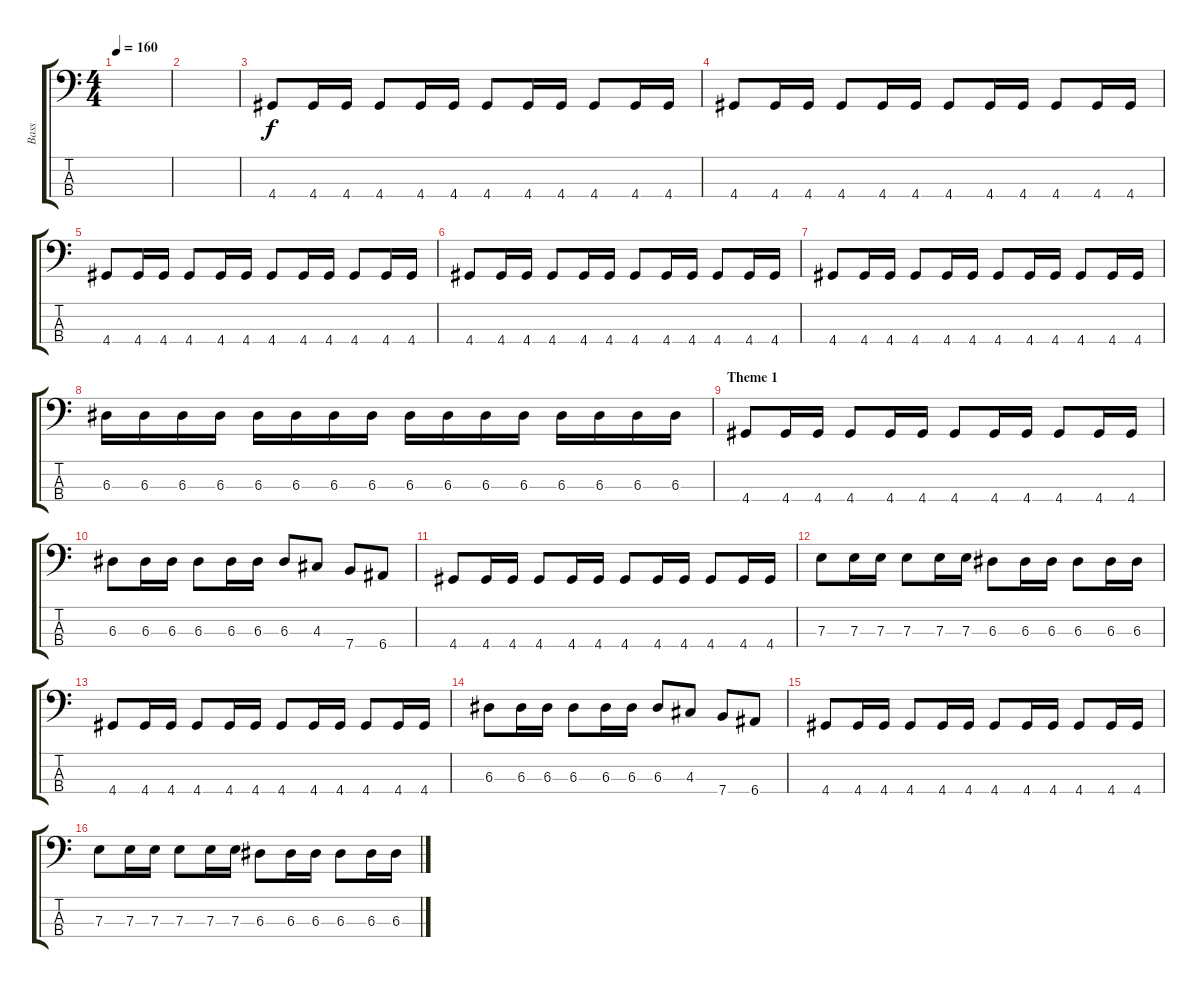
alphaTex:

\track ("Bass" "Bass") {instrument electricbassfinger}
\staff {score tabs}
\tuning (G2 D2 A1 E1) {hide}
\ts (4 4)
\tempo 160
\clef f4
\ks c
|
|
4.4.8 4.4.16 4.4.16 4.4.8 4.4.16 4.4.16 4.4.8 4.4.16 4.4.16 4.4.8 4.4.16 4.4.16 |
4.4.8 4.4.16 4.4.16 4.4.8 4.4.16 4.4.16 4.4.8 4.4.16 4.4.16 4.4.8 4.4.16 4.4.16 |
4.4.8 4.4.16 4.4.16 4.4.8 4.4.16 4.4.16 4.4.8 4.4.16 4.4.16 4.4.8 4.4.16 4.4.16 |
4.4.8 4.4.16 4.4.16 4.4.8 4.4.16 4.4.16 4.4.8 4.4.16 4.4.16 4.4.8 4.4.16 4.4.16 |
4.4.8 4.4.16 4.4.16 4.4.8 4.4.16 4.4.16 4.4.8 4.4.16 4.4.16 4.4.8 4.4.16 4.4.16 |
6.3.16 6.3.16 6.3.16 6.3.16 6.3.16 6.3.16 6.3.16 6.3.16 6.3.16 6.3.16 6.3.16 6.3.16 6.3.16 6.3.16 6.3.16 6.3.16 |
\section ("" "Theme 1")
4.4.8 4.4.16 4.4.16 4.4.8 4.4.16 4.4.16 4.4.8 4.4.16 4.4.16 4.4.8 4.4.16 4.4.16 |
6.3.8 6.3.16 6.3.16 6.3.8 6.3.16 6.3.16 6.3.8 4.3.8 7.4.8 6.4.8 |
4.4.8 4.4.16 4.4.16 4.4.8 4.4.16 4.4.16 4.4.8 4.4.16 4.4.16 4.4.8 4.4.16 4.4.16 |
7.3.8 7.3.16 7.3.16 7.3.8 7.3.16 7.3.16 6.3.8 6.3.16 6.3.16 6.3.8 6.3.16 6.3.16 |
4.4.8 4.4.16 4.4.16 4.4.8 4.4.16 4.4.16 4.4.8 4.4.16 4.4.16 4.4.8 4.4.16 4.4.16 |
6.3.8 6.3.16 6.3.16 6.3.8 6.3.16 6.3.16 6.3.8 4.3.8 7.4.8 6.4.8 |
4.4.8 4.4.16 4.4.16 4.4.8 4.4.16 4.4.16 4.4.8 4.4.16 4.4.16 4.4.8 4.4.16 4.4.16 |
7.3.8 7.3.16 7.3.16 7.3.8 7.3.16 7.3.16 6.3.8 6.3.16 6.3.16 6.3.8 6.3.16 6.3.16
